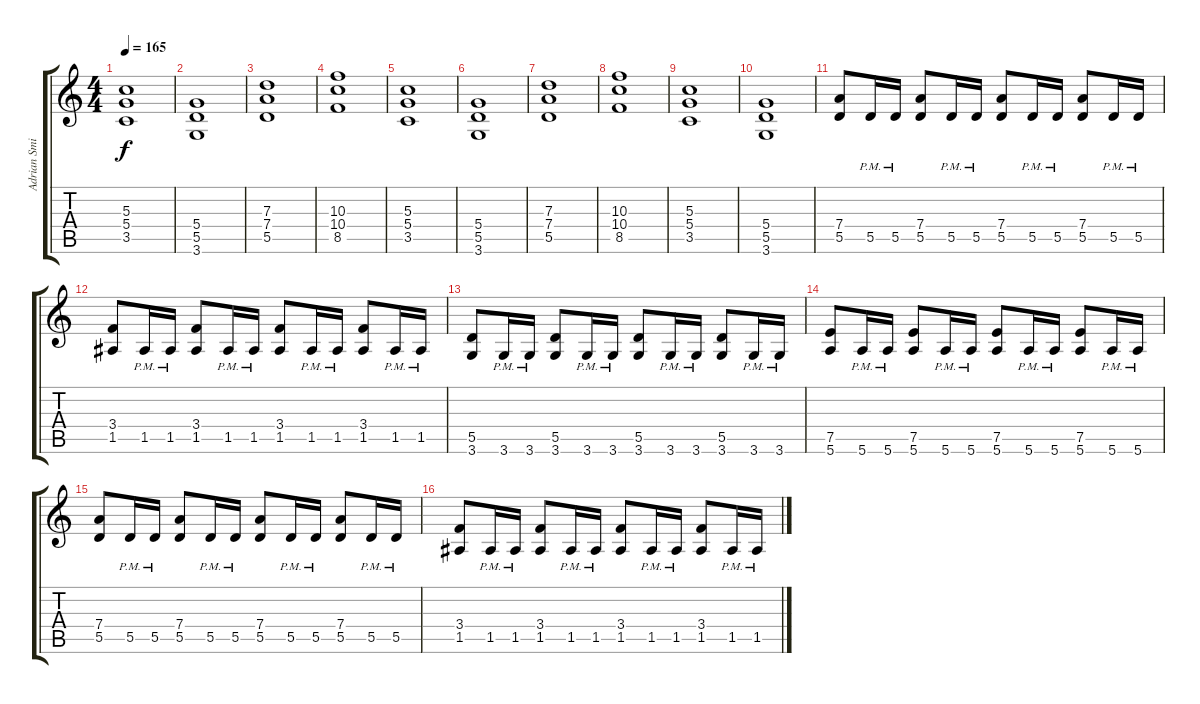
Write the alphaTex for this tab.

\track ("Adrian Smith" "Adrian Smi") {instrument acousticguitarsteel}
\staff {score tabs}
\tuning (E4 B3 G3 D3 A2 E2) {hide}
\ts (4 4)
\tempo 165
\clef g2
\ks c
(5.3 5.4 3.5).1{dy f} |
(5.4 5.5 3.6).1 |
(7.3 7.4 5.5).1 |
(10.3 10.4 8.5).1 |
(5.3 5.4 3.5).1 |
(5.4 5.5 3.6).1 |
(7.3 7.4 5.5).1 |
(10.3 10.4 8.5).1 |
(5.3 5.4 3.5).1 |
(5.4 5.5 3.6).1 |
(7.4 5.5).8 5.5{pm}.16 5.5{pm}.16 (7.4 5.5).8 5.5{pm}.16 5.5{pm}.16 (7.4 5.5).8 5.5{pm}.16 5.5{pm}.16 (7.4 5.5).8 5.5{pm}.16 5.5{pm}.16 |
(3.4 1.5).8 1.5{pm}.16 1.5{pm}.16 (3.4 1.5).8 1.5{pm}.16 1.5{pm}.16 (3.4 1.5).8 1.5{pm}.16 1.5{pm}.16 (3.4 1.5).8 1.5{pm}.16 1.5{pm}.16 |
(5.5 3.6).8 3.6{pm}.16 3.6{pm}.16 (5.5 3.6).8 3.6{pm}.16 3.6{pm}.16 (5.5 3.6).8 3.6{pm}.16 3.6{pm}.16 (5.5 3.6).8 3.6{pm}.16 3.6{pm}.16 |
(7.5 5.6).8 5.6{pm}.16 5.6{pm}.16 (7.5 5.6).8 5.6{pm}.16 5.6{pm}.16 (7.5 5.6).8 5.6{pm}.16 5.6{pm}.16 (7.5 5.6).8 5.6{pm}.16 5.6{pm}.16 |
(7.4 5.5).8 5.5{pm}.16 5.5{pm}.16 (7.4 5.5).8 5.5{pm}.16 5.5{pm}.16 (7.4 5.5).8 5.5{pm}.16 5.5{pm}.16 (7.4 5.5).8 5.5{pm}.16 5.5{pm}.16 |
(3.4 1.5).8 1.5{pm}.16 1.5{pm}.16 (3.4 1.5).8 1.5{pm}.16 1.5{pm}.16 (3.4 1.5).8 1.5{pm}.16 1.5{pm}.16 (3.4 1.5).8 1.5{pm}.16 1.5{pm}.16
